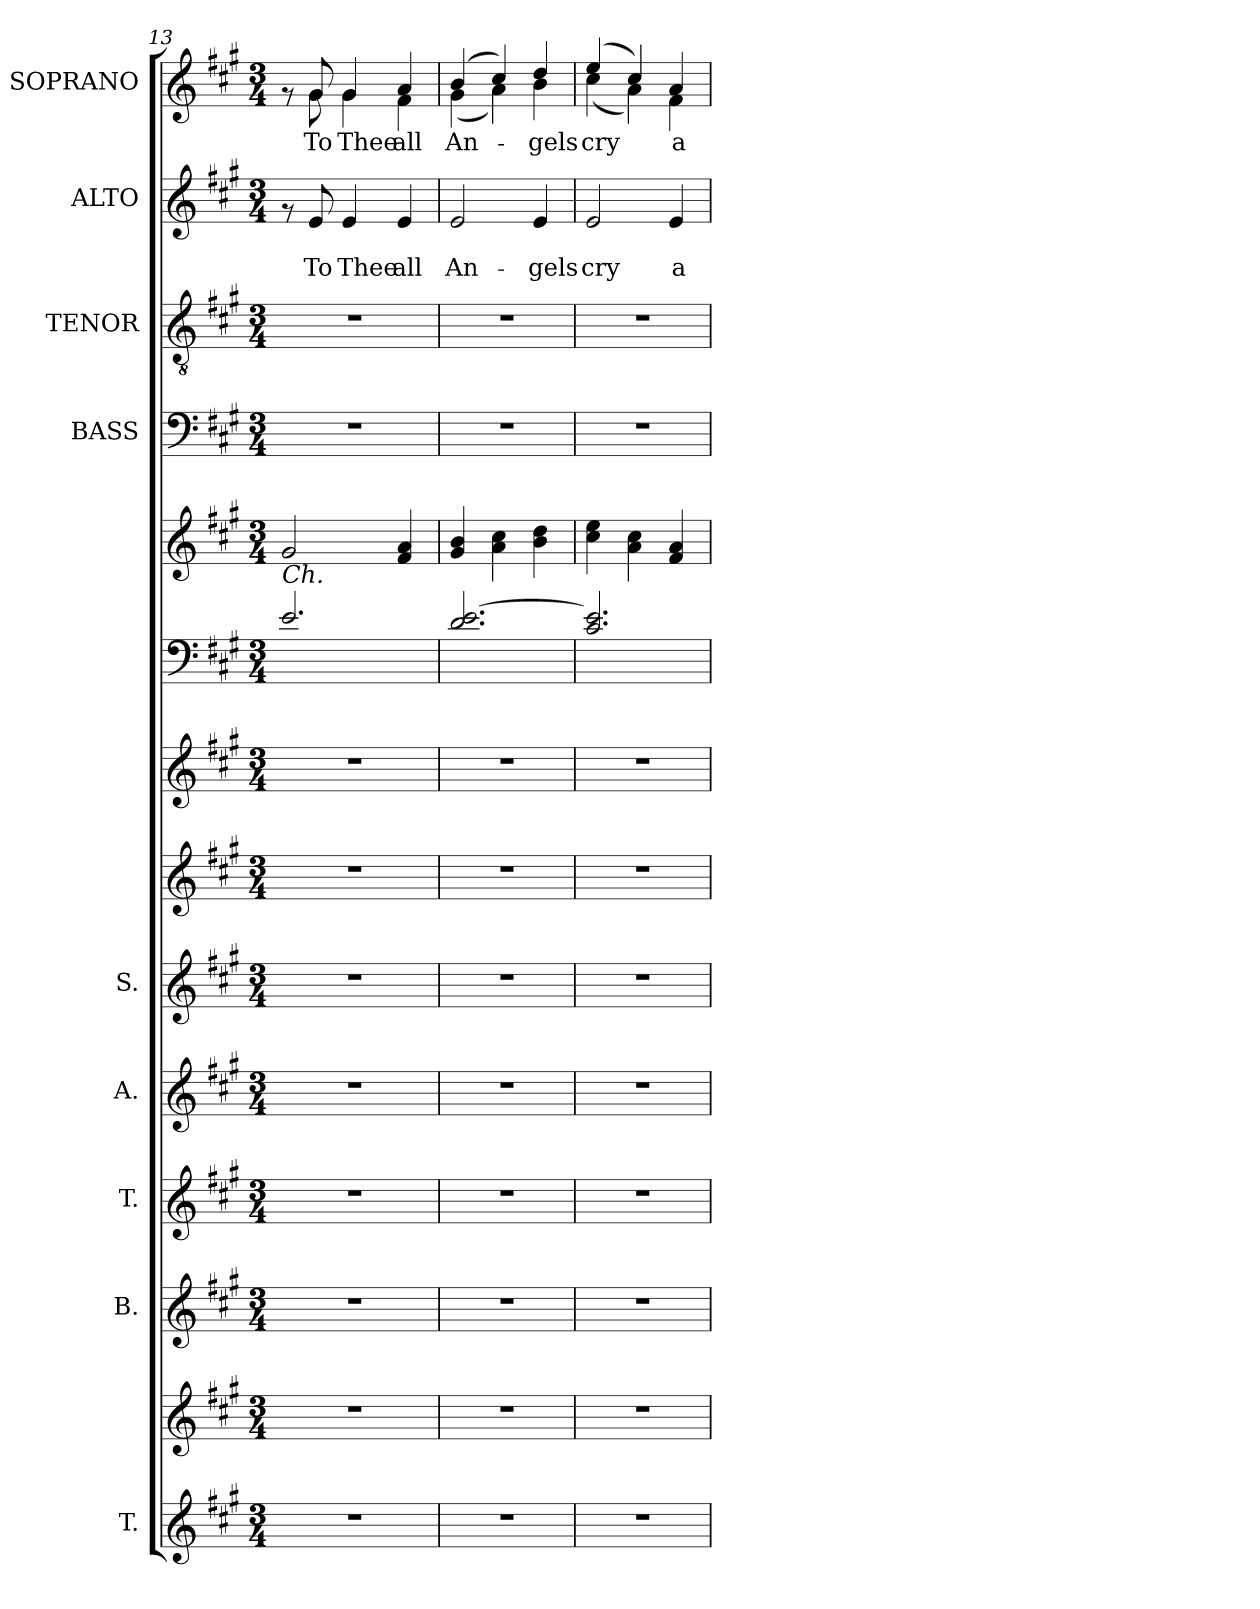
**kern	**kern	**kern	**kern	**kern	**kern	**kern	**kern	**kern	**kern	**kern	**kern	**kern	**text	**text	**kern	**text
*part13	*part13	*part12	*part11	*part10	*part9	*part8	*part7	*part6	*part5	*part4	*part3	*part2	*part2	*part2	*part1	*part1
*staff14	*staff13	*staff12	*staff11	*staff10	*staff9	*staff8	*staff7	*staff6	*staff5	*staff4	*staff3	*staff2	*staff2	*staff2	*staff1	*staff1
*I"T.	*	*I"B.	*I"T.	*I"A.	*I"S.	*	*	*	*	*I"BASS	*I"TENOR	*I"ALTO	*	*	*I"SOPRANO	*
*	*	*	*	*	*	*	*	*	*	*I'B.	*I'T.	*I'A.	*	*	*I'S.	*
!!LO:PB:g=z
*clefG2	*clefG2	*clefG2	*clefG2	*clefG2	*clefG2	*clefG2	*clefG2	*clefF4	*clefG2	*clefF4	*clefGv2	*clefG2	*	*	*clefG2	*
*k[f#c#g#]	*k[f#c#g#]	*k[f#c#g#]	*k[f#c#g#]	*k[f#c#g#]	*k[f#c#g#]	*k[f#c#g#]	*k[f#c#g#]	*k[f#c#g#]	*k[f#c#g#]	*k[f#c#g#]	*k[f#c#g#]	*k[f#c#g#]	*	*	*k[f#c#g#]	*
*A:	*A:	*A:	*A:	*A:	*A:	*A:	*A:	*A:	*A:	*A:	*A:	*A:	*	*	*A:	*
*M3/4	*M3/4	*M3/4	*M3/4	*M3/4	*M3/4	*M3/4	*M3/4	*M3/4	*M3/4	*M3/4	*M3/4	*M3/4	*	*	*M3/4	*
=13	=13	=13	=13	=13	=13	=13	=13	=13	=13	=13	=13	=13	=13	=13	=13	=13
*	*	*	*	*	*	*	*	*	*	*	*	*	*	*	*^	*
!	!	!	!	!	!	!	!	!LO:TX:a:i:t=Ch.	!	!	!	!	!	!	!	!	!
2.r	2.r	2.r	2.r	2.r	2.r	2.r	2.r	2.e/	2g#/	2.r	2.r	8rf	.	.	8rf	8ryy	.
!	!	!	!	!	!	!	!	!	!	!	!	!	!	!LO:LY:b	!	!	!LO:LY:b
.	.	.	.	.	.	.	.	.	.	.	.	8e/	.	To	8g#/	8g#\	To
!	!	!	!	!	!	!	!	!	!	!	!	!	!	!LO:LY:b	!	!	!LO:LY:b
.	.	.	.	.	.	.	.	.	.	.	.	4e/	.	Thee	4g#/	4g#\	Thee
!	!	!	!	!	!	!	!	!	!	!	!	!	!	!LO:LY:b	!	!	!LO:LY:b
.	.	.	.	.	.	.	.	.	4f#/ 4a/	.	.	4e/	.	all	4a/	4f#\	all
=14	=14	=14	=14	=14	=14	=14	=14	=14	=14	=14	=14	=14	=14	=14	=14	=14	=14
!	!	!	!	!	!	!	!	!	!	!	!	!	!	!LO:LY:b	!	!	!LO:LY:b
2.r	2.r	2.r	2.r	2.r	2.r	2.r	2.r	2.d/ [>2.e/	4g#/ 4b/	2.r	2.r	2e/	.	An-	(>4b/	(<4g#\	An-
.	.	.	.	.	.	.	.	.	4a\ 4cc#\	.	.	.	.	.	4cc#/)	4a\)	.
!	!	!	!	!	!	!	!	!	!	!	!	!	!	!LO:LY:b	!	!	!LO:LY:b
.	.	.	.	.	.	.	.	.	4b\ 4dd\	.	.	4e/	.	-gels	4dd/	4b\	-gels
=15	=15	=15	=15	=15	=15	=15	=15	=15	=15	=15	=15	=15	=15	=15	=15	=15	=15
!	!	!	!	!	!	!	!	!	!	!	!	!	!	!LO:LY:b	!	!	!LO:LY:b
2.r	2.r	2.r	2.r	2.r	2.r	2.r	2.r	2.c#/ 2.e/]	4cc#\ 4ee\	2.r	2.r	2e/	.	cry	(>4ee/	(<4cc#\	cry
.	.	.	.	.	.	.	.	.	4a\ 4cc#\	.	.	.	.	.	4cc#/)	4a\)	.
!	!	!	!	!	!	!	!	!	!	!	!	!	!	!LO:LY:b	!	!	!LO:LY:b
.	.	.	.	.	.	.	.	.	4f#/ 4a/	.	.	4e/	.	a-	4a/	4f#\	a-
*	*	*	*	*	*	*	*	*	*	*	*	*	*	*	*v	*v	*
=	=	=	=	=	=	=	=	=	=	=	=	=	=	=	=	=
*-	*-	*-	*-	*-	*-	*-	*-	*-	*-	*-	*-	*-	*-	*-	*-	*-
